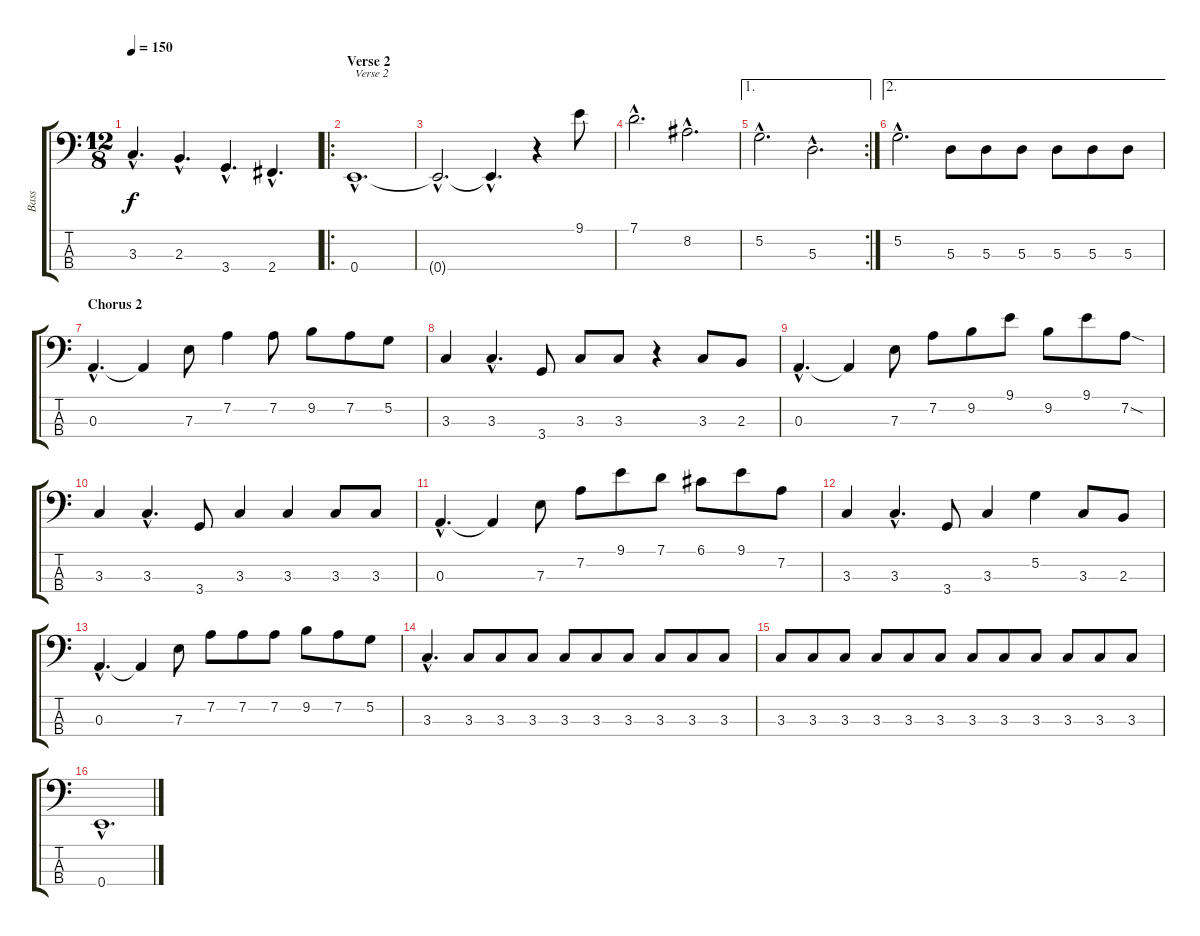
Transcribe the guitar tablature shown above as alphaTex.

\track ("Bass" "Bass") {instrument electricbassfinger}
\staff {score tabs}
\tuning (G2 D2 A1 E1) {hide}
\ts (12 8)
\tempo 150
\clef f4
\ks c
3.3{hac}.4{d dy f} 2.3{hac}.4{d} 3.4{hac}.4{d} 2.4{hac}.4{d} |
\ro
\section ("" "Verse 2")
0.4{hac}.1{d txt "Verse 2"} |
0.4{hac t}.2{d} 0.4{hac t}.4{d} r.4 9.1.8 |
7.1{hac}.2{d} 8.2{hac}.2{d} |
\ae 1
\rc 2
5.2{hac}.2{d} 5.3{hac}.2{d} |
\ae 2
5.2{hac}.2{d} 5.3.8 5.3.8 5.3.8 5.3.8 5.3.8 5.3.8 |
\section ("" "Chorus 2")
0.3{hac}.4{d} 0.3{t}.4 7.3.8 7.2.4 7.2.8 9.2.8 7.2.8 5.2.8 |
3.3.4 3.3{hac}.4{d} 3.4.8 3.3.8 3.3.8 r.4 3.3.8 2.3.8 |
0.3{hac}.4{d} 0.3{t}.4 7.3.8 7.2.8 9.2.8 9.1.8 9.2.8 9.1.8 7.2{sod}.8 |
3.3.4 3.3{hac}.4{d} 3.4.8 3.3.4 3.3.4 3.3.8 3.3.8 |
0.3{hac}.4{d} 0.3{t}.4 7.3.8 7.2.8 9.1.8 7.1.8 6.1.8 9.1.8 7.2.8 |
3.3.4 3.3{hac}.4{d} 3.4.8 3.3.4 5.2.4 3.3.8 2.3.8 |
0.3{hac}.4{d} 0.3{t}.4 7.3.8 7.2.8 7.2.8 7.2.8 9.2.8 7.2.8 5.2.8 |
3.3{hac}.4{d} 3.3.8 3.3.8 3.3.8 3.3.8 3.3.8 3.3.8 3.3.8 3.3.8 3.3.8 |
3.3.8 3.3.8 3.3.8 3.3.8 3.3.8 3.3.8 3.3.8 3.3.8 3.3.8 3.3.8 3.3.8 3.3.8 |
0.4{hac}.1{d}
